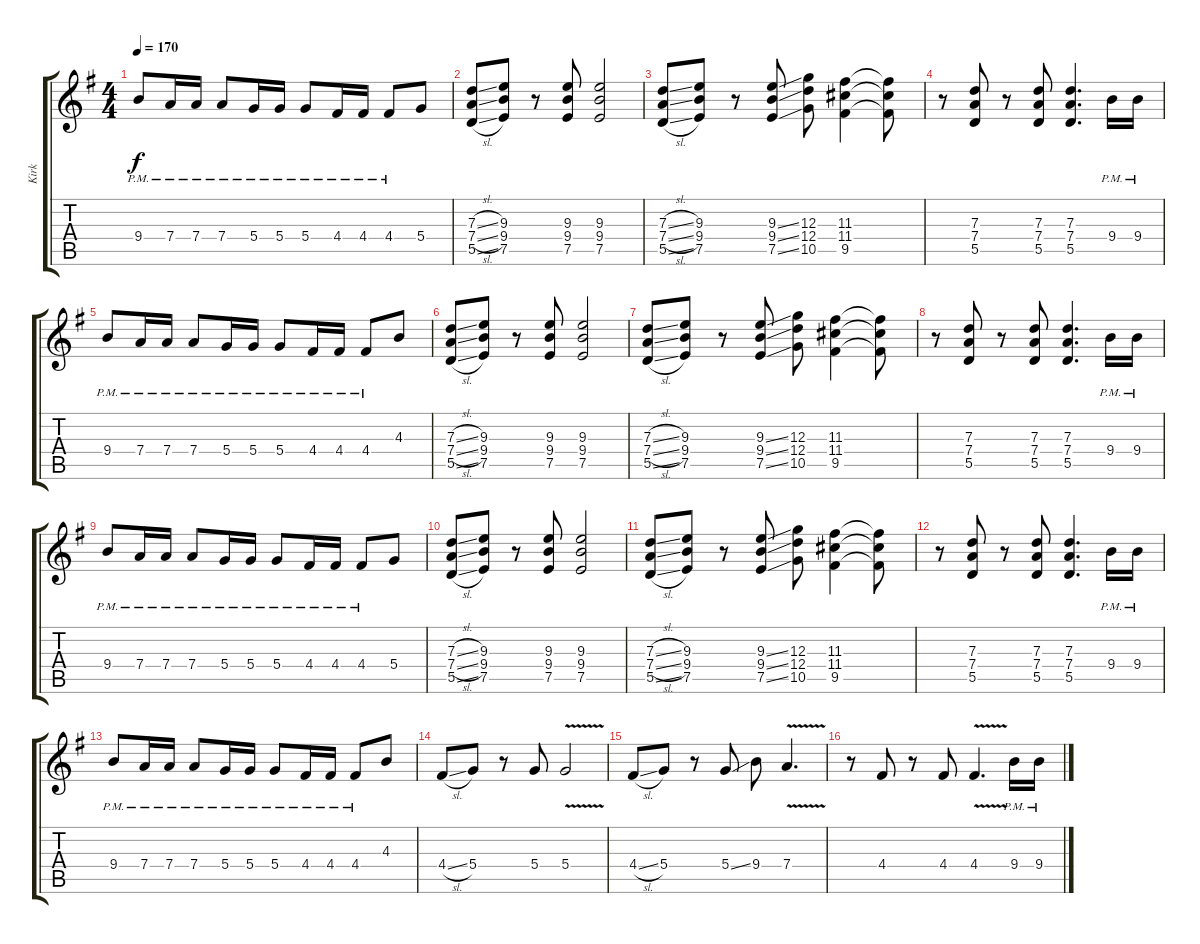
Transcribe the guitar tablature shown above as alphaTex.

\track ("Kirk" "Kirk") {instrument distortionguitar}
\staff {score tabs}
\tuning (E4 B3 G3 D3 A2 E2) {hide}
\ts (4 4)
\tempo 170
\clef g2
\ks eminor
9.4{pm}.8{dy f} 7.4{pm}.16 7.4{pm}.16 7.4{pm}.8 5.4{pm}.16 5.4{pm}.16 5.4{pm}.8 4.4{pm}.16 4.4{pm}.16 4.4{pm}.8 5.4.8 |
(7.3{sl} 7.4{sl} 5.5{sl}).8 (9.3 9.4 7.5).8 r.8 (9.3 9.4 7.5).8 (9.3 9.4 7.5).2 |
(7.3{sl} 7.4{sl} 5.5{sl}).8 (9.3 9.4 7.5).8 r.8 (9.3{ss} 9.4{ss} 7.5{ss}).8 (12.3 12.4 10.5).8 (11.3 11.4 9.5).4 (11.3{t} 11.4{t} 9.5{t}).8 |
r.8 (7.3 7.4 5.5).8 r.8 (7.3 7.4 5.5).8 (7.3 7.4 5.5).4{d} 9.4{pm}.16 9.4{pm}.16 |
9.4{pm}.8 7.4{pm}.16 7.4{pm}.16 7.4{pm}.8 5.4{pm}.16 5.4{pm}.16 5.4{pm}.8 4.4{pm}.16 4.4{pm}.16 4.4{pm}.8 4.3.8 |
(7.3{sl} 7.4{sl} 5.5{sl}).8 (9.3 9.4 7.5).8 r.8 (9.3 9.4 7.5).8 (9.3 9.4 7.5).2 |
(7.3{sl} 7.4{sl} 5.5{sl}).8 (9.3 9.4 7.5).8 r.8 (9.3{ss} 9.4{ss} 7.5{ss}).8 (12.3 12.4 10.5).8 (11.3 11.4 9.5).4 (11.3{t} 11.4{t} 9.5{t}).8 |
r.8 (7.3 7.4 5.5).8 r.8 (7.3 7.4 5.5).8 (7.3 7.4 5.5).4{d} 9.4{pm}.16 9.4{pm}.16 |
9.4{pm}.8 7.4{pm}.16 7.4{pm}.16 7.4{pm}.8 5.4{pm}.16 5.4{pm}.16 5.4{pm}.8 4.4{pm}.16 4.4{pm}.16 4.4{pm}.8 5.4.8 |
(7.3{sl} 7.4{sl} 5.5{sl}).8 (9.3 9.4 7.5).8 r.8 (9.3 9.4 7.5).8 (9.3 9.4 7.5).2 |
(7.3{sl} 7.4{sl} 5.5{sl}).8 (9.3 9.4 7.5).8 r.8 (9.3{ss} 9.4{ss} 7.5{ss}).8 (12.3 12.4 10.5).8 (11.3 11.4 9.5).4 (11.3{t} 11.4{t} 9.5{t}).8 |
r.8 (7.3 7.4 5.5).8 r.8 (7.3 7.4 5.5).8 (7.3 7.4 5.5).4{d} 9.4{pm}.16 9.4{pm}.16 |
9.4{pm}.8 7.4{pm}.16 7.4{pm}.16 7.4{pm}.8 5.4{pm}.16 5.4{pm}.16 5.4{pm}.8 4.4{pm}.16 4.4{pm}.16 4.4{pm}.8 4.3.8 |
4.4{sl}.8 5.4.8 r.8 5.4.8 5.4{v}.2 |
4.4{sl}.8 5.4.8 r.8 5.4{ss}.8 9.4.8 7.4{v}.4{d} |
r.8 4.4.8 r.8 4.4.8 4.4{v}.4{d} 9.4{pm}.16 9.4{pm}.16
